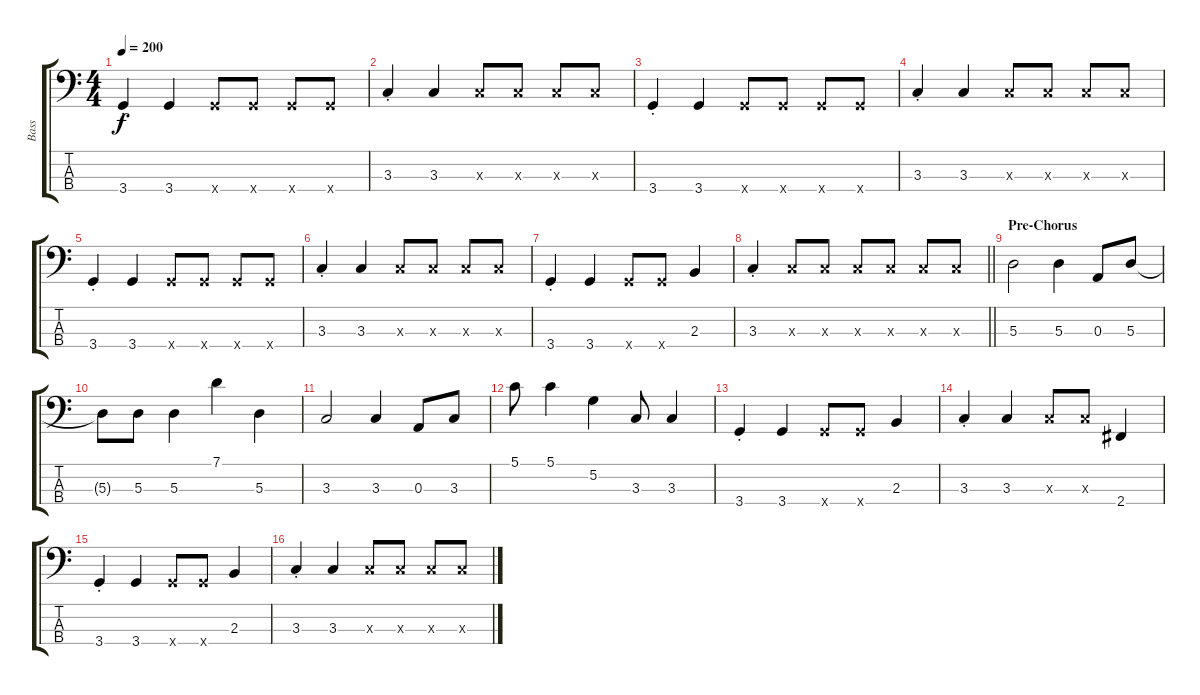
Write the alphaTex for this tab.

\track ("Bass" "Bass") {instrument electricbasspick}
\staff {score tabs}
\tuning (G2 D2 A1 E1) {hide}
\ts (4 4)
\tempo 200
\clef f4
\ks c
3.4{st}.4{dy f} 3.4.4 3.4{x}.8 3.4{x}.8 3.4{x}.8 3.4{x}.8 |
3.3{st}.4 3.3.4 3.3{x}.8 3.3{x}.8 3.3{x}.8 3.3{x}.8 |
3.4{st}.4 3.4.4 3.4{x}.8 3.4{x}.8 3.4{x}.8 3.4{x}.8 |
3.3{st}.4 3.3.4 3.3{x}.8 3.3{x}.8 3.3{x}.8 3.3{x}.8 |
3.4{st}.4 3.4.4 3.4{x}.8 3.4{x}.8 3.4{x}.8 3.4{x}.8 |
3.3{st}.4 3.3.4 3.3{x}.8 3.3{x}.8 3.3{x}.8 3.3{x}.8 |
3.4{st}.4 3.4.4 3.4{x}.8 3.4{x}.8 2.3.4 |
\barLineRight lightlight
3.3{st}.4 3.3{x}.8 3.3{x}.8 3.3{x}.8 3.3{x}.8 3.3{x}.8 3.3{x}.8 |
\section ("" "Pre-Chorus")
5.3.2 5.3.4 0.3.8 5.3.8 |
5.3{t}.8 5.3.8 5.3.4 7.1.4 5.3.4 |
3.3.2 3.3.4 0.3.8 3.3.8 |
5.1.8 5.1.4 5.2.4 3.3.8 3.3.4 |
3.4{st}.4 3.4.4 3.4{x}.8 3.4{x}.8 2.3.4 |
3.3{st}.4 3.3.4 3.3{x}.8 3.3{x}.8 2.4.4 |
3.4{st}.4 3.4.4 3.4{x}.8 3.4{x}.8 2.3.4 |
3.3{st}.4 3.3.4 3.3{x}.8 3.3{x}.8 3.3{x}.8 3.3{x}.8
